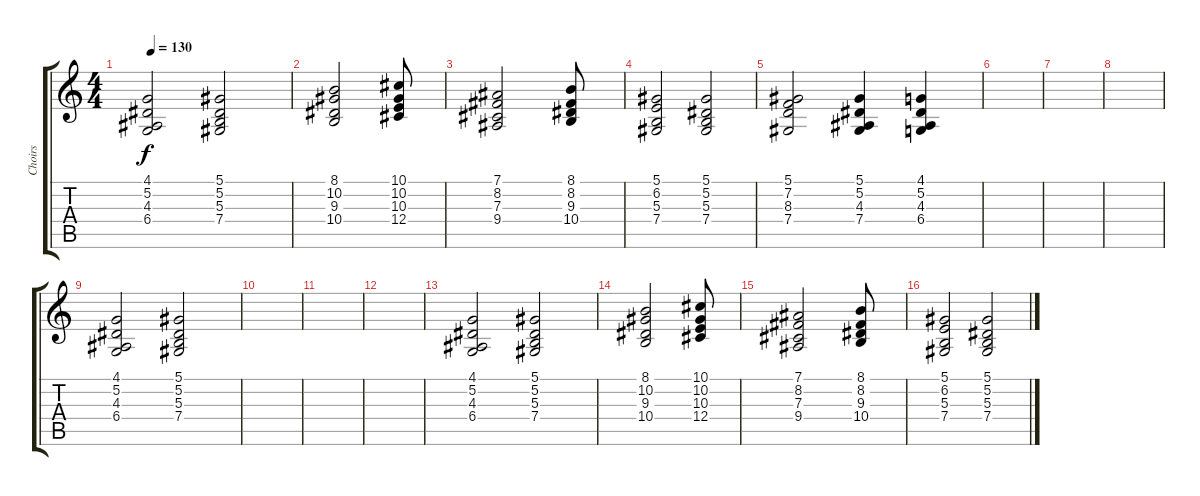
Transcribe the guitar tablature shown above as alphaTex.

\track ("Choirs" "Choirs") {instrument choiraahs}
\staff {score tabs}
\tuning (Eb4 Bb3 Gb3 Db3 Ab2 Eb2) {hide}
\ts (4 4)
\tempo 130
\clef g2
\ks c
(4.1 5.2 4.3 6.4).2{dy f} (5.1 5.2 5.3 7.4).2 |
(8.1 10.2 9.3 10.4).2 (10.1 10.2 10.3 12.4).8 |
(7.1 8.2 7.3 9.4).2 (8.1 8.2 9.3 10.4).8 |
(5.1 6.2 5.3 7.4).2 (5.1 5.2 5.3 7.4).2 |
(5.1 7.2 8.3 7.4).2 (5.1 5.2 4.3 7.4).4 (4.1 5.2 4.3 6.4).4 |
|
|
|
(4.1 5.2 4.3 6.4).2 (5.1 5.2 5.3 7.4).2 |
|
|
|
(4.1 5.2 4.3 6.4).2 (5.1 5.2 5.3 7.4).2 |
(8.1 10.2 9.3 10.4).2 (10.1 10.2 10.3 12.4).8 |
(7.1 8.2 7.3 9.4).2 (8.1 8.2 9.3 10.4).8 |
(5.1 6.2 5.3 7.4).2 (5.1 5.2 5.3 7.4).2
